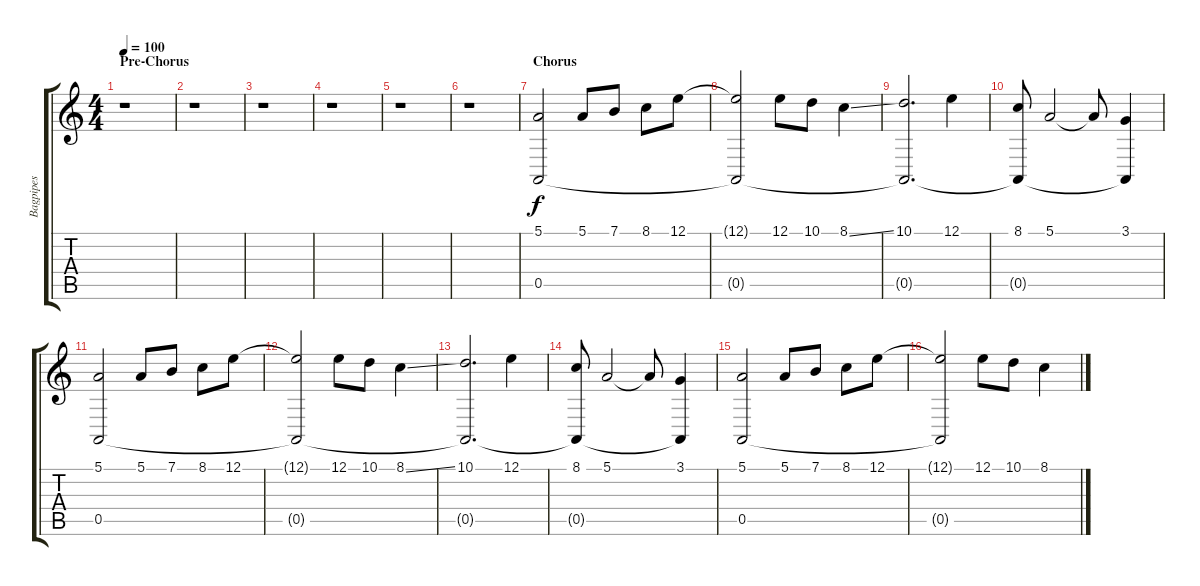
\track ("Bagpipes" "Bagpipes") {instrument bagpipe}
\staff {score tabs}
\tuning (E4 B3 G3 D3 A2 D2) {hide}
\ts (4 4)
\section ("" "Pre-Chorus")
\tempo 100
\clef g2
\ks c
r.1{dy f} |
r.1 |
r.1 |
r.1 |
r.1 |
r.1 |
\section ("" "Chorus")
(5.1 0.5).2 5.1.8 7.1.8 8.1.8 12.1.8 |
(12.1{t} 0.5{t}).2 12.1.8 10.1.8 8.1{ss}.4 |
(10.1 0.5{t}).2{d} 12.1.4 |
(8.1 0.5{t}).8 5.1.2 5.1{t}.8 (3.1 0.5{t}).4 |
(5.1 0.5).2 5.1.8 7.1.8 8.1.8 12.1.8 |
(12.1{t} 0.5{t}).2 12.1.8 10.1.8 8.1{ss}.4 |
(10.1 0.5{t}).2{d} 12.1.4 |
(8.1 0.5{t}).8 5.1.2 5.1{t}.8 (3.1 0.5{t}).4 |
(5.1 0.5).2 5.1.8 7.1.8 8.1.8 12.1.8 |
(12.1{t} 0.5{t}).2 12.1.8 10.1.8 8.1{ss}.4
